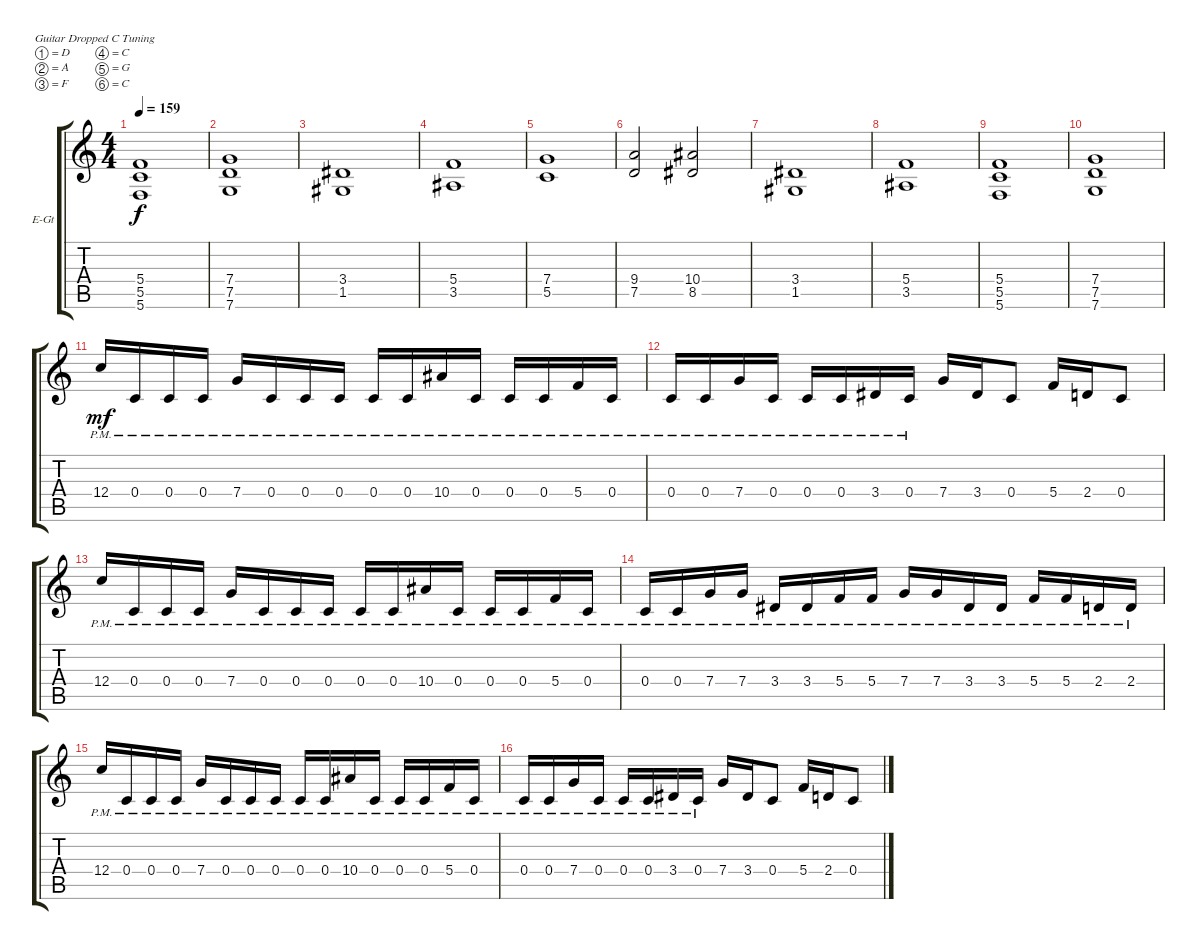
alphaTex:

\defaultSystemsLayout 4
\bracketExtendMode groupsimilarinstruments
\firstSystemTrackNameOrientation horizontal
\otherSystemsTrackNameOrientation horizontal
\track ("Electric Guitar" "E-Gt") {instrument distortionguitar}
\staff {score tabs}
\tuning (D4 A3 F3 C3 G2 C2)
\ts (4 4)
\tempo 159
\clef g2
\ks c
(5.6 5.5 5.4).1{dy f} |
(7.6 7.5 7.4).1 |
(1.5 3.4).1 |
(3.5 5.4).1 |
(5.5 7.4).1 |
(7.5 9.4).2 (8.5 10.4).2 |
(1.5 3.4).1 |
(3.5 5.4).1 |
(5.6 5.5 5.4).1 |
(7.6 7.5 7.4).1 |
12.4{pm}.16{dy mf} 0.4{pm}.16 0.4{pm}.16 0.4{pm}.16 7.4{pm}.16 0.4{pm}.16 0.4{pm}.16 0.4{pm}.16 0.4{pm}.16 0.4{pm}.16 10.4{pm}.16 0.4{pm}.16 0.4{pm}.16 0.4{pm}.16 5.4{pm}.16 0.4{pm}.16 |
0.4{pm}.16 0.4{pm}.16 7.4{pm}.16 0.4{pm}.16 0.4{pm}.16 0.4{pm}.16 3.4{pm}.16 0.4{pm}.16 7.4.16 3.4.16 0.4.8 5.4.16 2.4.16 0.4.8 |
12.4{pm}.16 0.4{pm}.16 0.4{pm}.16 0.4{pm}.16 7.4{pm}.16 0.4{pm}.16 0.4{pm}.16 0.4{pm}.16 0.4{pm}.16 0.4{pm}.16 10.4{pm}.16 0.4{pm}.16 0.4{pm}.16 0.4{pm}.16 5.4{pm}.16 0.4{pm}.16 |
0.4{pm}.16 0.4{pm}.16 7.4{pm}.16 7.4{pm}.16 3.4{pm}.16 3.4{pm}.16 5.4{pm}.16 5.4{pm}.16 7.4{pm}.16 7.4{pm}.16 3.4{pm}.16 3.4{pm}.16 5.4{pm}.16 5.4{pm}.16 2.4{pm}.16 2.4{pm}.16 |
12.4{pm}.16 0.4{pm}.16 0.4{pm}.16 0.4{pm}.16 7.4{pm}.16 0.4{pm}.16 0.4{pm}.16 0.4{pm}.16 0.4{pm}.16 0.4{pm}.16 10.4{pm}.16 0.4{pm}.16 0.4{pm}.16 0.4{pm}.16 5.4{pm}.16 0.4{pm}.16 |
0.4{pm}.16 0.4{pm}.16 7.4{pm}.16 0.4{pm}.16 0.4{pm}.16 0.4{pm}.16 3.4{pm}.16 0.4{pm}.16 7.4.16 3.4.16 0.4.8 5.4.16 2.4.16 0.4.8
